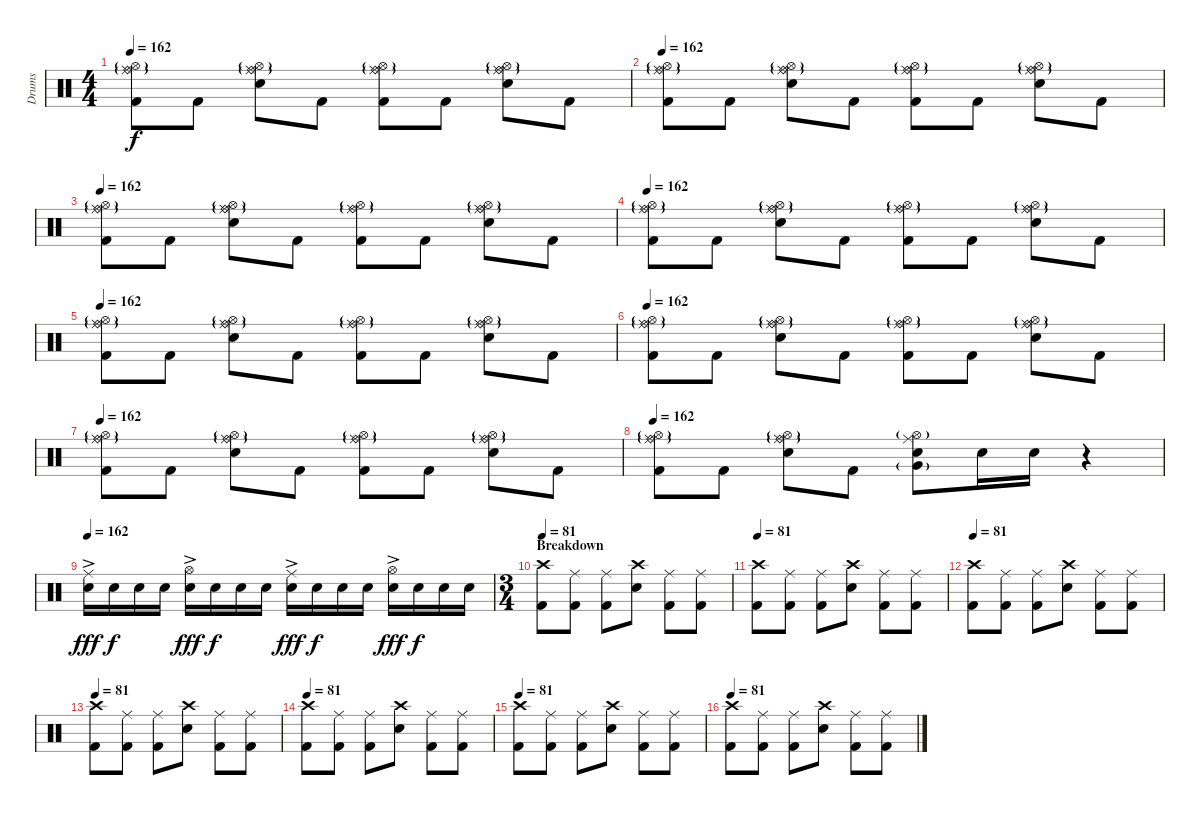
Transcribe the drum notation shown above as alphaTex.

\track ("Drums" "Drums") {instrument percussion}
\staff {score}
\articulation defaults
\ts (4 4)
\tempo 162
\clef neutral
\ks c
("Ride (middle)" "Hi-Hat (open)"{g} "Ride (bell)"{g} "Kick (hit) 2").8{dy f} "Kick (hit) 2".8 ("Ride (middle)" "Hi-Hat (open)"{g} "Ride (bell)"{g} "Electric Snare (hit)").8 "Kick (hit) 2".8 ("Ride (middle)" "Hi-Hat (open)"{g} "Ride (bell)"{g} "Kick (hit) 2").8 "Kick (hit) 2".8 ("Ride (middle)" "Hi-Hat (open)"{g} "Ride (bell)"{g} "Electric Snare (hit)").8 "Kick (hit) 2".8 |
\tempo 162
("Ride (middle)" "Hi-Hat (open)"{g} "Ride (bell)"{g} "Kick (hit) 2").8 "Kick (hit) 2".8 ("Ride (middle)" "Hi-Hat (open)"{g} "Ride (bell)"{g} "Electric Snare (hit)").8 "Kick (hit) 2".8 ("Ride (middle)" "Hi-Hat (open)"{g} "Ride (bell)"{g} "Kick (hit) 2").8 "Kick (hit) 2".8 ("Ride (middle)" "Hi-Hat (open)"{g} "Ride (bell)"{g} "Electric Snare (hit)").8 "Kick (hit) 2".8 |
\tempo 162
("Ride (middle)" "Hi-Hat (open)"{g} "Ride (bell)"{g} "Kick (hit) 2").8 "Kick (hit) 2".8 ("Ride (middle)" "Hi-Hat (open)"{g} "Ride (bell)"{g} "Electric Snare (hit)").8 "Kick (hit) 2".8 ("Ride (middle)" "Hi-Hat (open)"{g} "Ride (bell)"{g} "Kick (hit) 2").8 "Kick (hit) 2".8 ("Ride (middle)" "Hi-Hat (open)"{g} "Ride (bell)"{g} "Electric Snare (hit)").8 "Kick (hit) 2".8 |
\tempo 162
("Ride (middle)" "Hi-Hat (open)"{g} "Ride (bell)"{g} "Kick (hit) 2").8 "Kick (hit) 2".8 ("Ride (middle)" "Hi-Hat (open)"{g} "Ride (bell)"{g} "Electric Snare (hit)").8 "Kick (hit) 2".8 ("Ride (middle)" "Hi-Hat (open)"{g} "Ride (bell)"{g} "Kick (hit) 2").8 "Kick (hit) 2".8 ("Ride (middle)" "Hi-Hat (open)"{g} "Ride (bell)"{g} "Electric Snare (hit)").8 "Kick (hit) 2".8 |
\tempo 162
("Ride (middle)" "Hi-Hat (open)"{g} "Ride (bell)"{g} "Kick (hit) 2").8 "Kick (hit) 2".8 ("Ride (middle)" "Hi-Hat (open)"{g} "Ride (bell)"{g} "Electric Snare (hit)").8 "Kick (hit) 2".8 ("Ride (middle)" "Hi-Hat (open)"{g} "Ride (bell)"{g} "Kick (hit) 2").8 "Kick (hit) 2".8 ("Ride (middle)" "Hi-Hat (open)"{g} "Ride (bell)"{g} "Electric Snare (hit)").8 "Kick (hit) 2".8 |
\tempo 162
("Ride (middle)" "Hi-Hat (open)"{g} "Ride (bell)"{g} "Kick (hit) 2").8 "Kick (hit) 2".8 ("Ride (middle)" "Hi-Hat (open)"{g} "Ride (bell)"{g} "Electric Snare (hit)").8 "Kick (hit) 2".8 ("Ride (middle)" "Hi-Hat (open)"{g} "Ride (bell)"{g} "Kick (hit) 2").8 "Kick (hit) 2".8 ("Ride (middle)" "Hi-Hat (open)"{g} "Ride (bell)"{g} "Electric Snare (hit)").8 "Kick (hit) 2".8 |
\tempo 162
("Ride (middle)" "Hi-Hat (open)"{g} "Ride (bell)"{g} "Kick (hit) 2").8 "Kick (hit) 2".8 ("Ride (middle)" "Hi-Hat (open)"{g} "Ride (bell)"{g} "Electric Snare (hit)").8 "Kick (hit) 2".8 ("Ride (middle)" "Hi-Hat (open)"{g} "Ride (bell)"{g} "Kick (hit) 2").8 "Kick (hit) 2".8 ("Ride (middle)" "Hi-Hat (open)"{g} "Ride (bell)"{g} "Electric Snare (hit)").8 "Kick (hit) 2".8 |
\tempo 162
("Ride (middle)" "Hi-Hat (open)"{g} "Ride (bell)"{g} "Kick (hit) 2").8 "Kick (hit) 2".8 ("Ride (middle)" "Hi-Hat (open)"{g} "Ride (bell)"{g} "Electric Snare (hit)").8 "Kick (hit) 2".8 ("Ride (middle)" "Hi-Hat (open)"{g} "Very Low Tom (hit)"{g} "Electric Snare (hit)").8 "Electric Snare (hit)".16 "Electric Snare (hit)".16 r.4 |
\tempo 162
("Ride (middle)" "Electric Snare (hit)"{ac}).16{dy fff} "Electric Snare (hit)".16{dy f} "Electric Snare (hit)".16 "Electric Snare (hit)".16 ("Hi-Hat (open)" "Electric Snare (hit)"{ac}).16{dy fff} "Electric Snare (hit)".16{dy f} "Electric Snare (hit)".16 "Electric Snare (hit)".16 ("Ride (middle)" "Electric Snare (hit)"{ac}).16{dy fff} "Electric Snare (hit)".16{dy f} "Electric Snare (hit)".16 "Electric Snare (hit)".16 ("Hi-Hat (open)" "Electric Snare (hit)"{ac}).16{dy fff} "Electric Snare (hit)".16{dy f} "Electric Snare (hit)".16 "Electric Snare (hit)".16 |
\ts (3 4)
\section ("" "Breakdown")
\tempo 81
("Crash high (hit)" "Kick (hit) 2").8 ("Ride (middle)" "Kick (hit) 2").8 ("Ride (middle)" "Kick (hit) 2").8 ("Crash high (hit)" "Electric Snare (hit)").8 ("Ride (middle)" "Kick (hit) 2").8 ("Ride (middle)" "Kick (hit) 2").8 |
\tempo 81
("Crash high (hit)" "Kick (hit) 2").8 ("Ride (middle)" "Kick (hit) 2").8 ("Ride (middle)" "Kick (hit) 2").8 ("Crash high (hit)" "Electric Snare (hit)").8 ("Ride (middle)" "Kick (hit) 2").8 ("Ride (middle)" "Kick (hit) 2").8 |
\tempo 81
("Crash high (hit)" "Kick (hit) 2").8 ("Ride (middle)" "Kick (hit) 2").8 ("Ride (middle)" "Kick (hit) 2").8 ("Crash high (hit)" "Electric Snare (hit)").8 ("Ride (middle)" "Kick (hit) 2").8 ("Ride (middle)" "Kick (hit) 2").8 |
\tempo 81
("Crash high (hit)" "Kick (hit) 2").8 ("Ride (middle)" "Kick (hit) 2").8 ("Ride (middle)" "Kick (hit) 2").8 ("Crash high (hit)" "Electric Snare (hit)").8 ("Ride (middle)" "Kick (hit) 2").8 ("Ride (middle)" "Kick (hit) 2").8 |
\tempo 81
("Crash high (hit)" "Kick (hit) 2").8 ("Ride (middle)" "Kick (hit) 2").8 ("Ride (middle)" "Kick (hit) 2").8 ("Crash high (hit)" "Electric Snare (hit)").8 ("Ride (middle)" "Kick (hit) 2").8 ("Ride (middle)" "Kick (hit) 2").8 |
\tempo 81
("Crash high (hit)" "Kick (hit) 2").8 ("Ride (middle)" "Kick (hit) 2").8 ("Ride (middle)" "Kick (hit) 2").8 ("Crash high (hit)" "Electric Snare (hit)").8 ("Ride (middle)" "Kick (hit) 2").8 ("Ride (middle)" "Kick (hit) 2").8 |
\tempo 81
("Crash high (hit)" "Kick (hit) 2").8 ("Ride (middle)" "Kick (hit) 2").8 ("Ride (middle)" "Kick (hit) 2").8 ("Crash high (hit)" "Electric Snare (hit)").8 ("Ride (middle)" "Kick (hit) 2").8 ("Ride (middle)" "Kick (hit) 2").8
